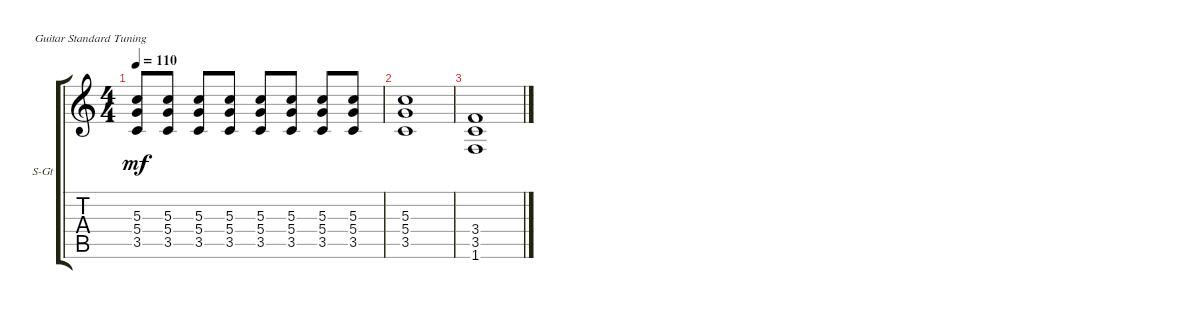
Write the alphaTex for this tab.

\defaultSystemsLayout 4
\bracketExtendMode groupsimilarinstruments
\firstSystemTrackNameOrientation horizontal
\otherSystemsTrackNameOrientation horizontal
\track ("Jon Bon Jovi" "S-Gt") {instrument acousticguitarsteel}
\staff {score tabs}
\tuning (E4 B3 G3 D3 A2 E2)
\ts (4 4)
\tempo 110
\clef g2
\ks c
(3.5 5.4 5.3).8{dy mf} (3.5 5.4 5.3).8 (3.5 5.4 5.3).8 (3.5 5.4 5.3).8 (3.5 5.4 5.3).8 (3.5 5.4 5.3).8 (3.5 5.4 5.3).8 (3.5 5.4 5.3).8 |
(5.4 3.5 5.3).1 |
(1.6 3.5 3.4).1
